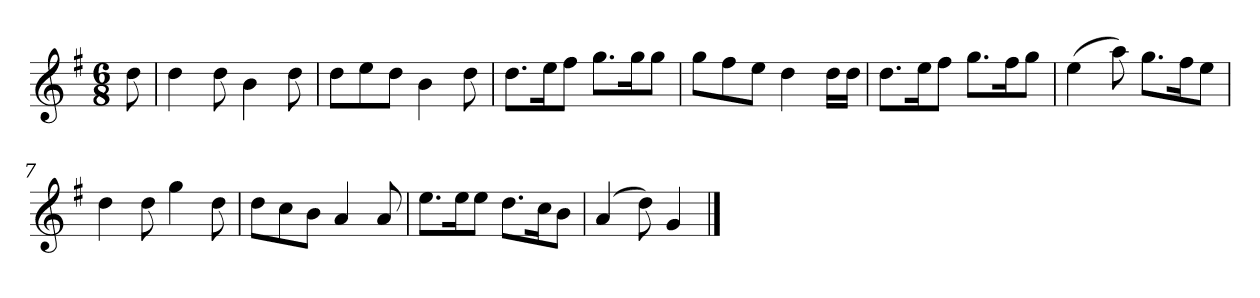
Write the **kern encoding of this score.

**kern
*part1
*staff1
*k[f#]
*M6/8
*MM120
=
8dd
=1
4dd
8dd
4b
8dd
=2
8ddL
8ee
8ddJ
4b
8dd
=3
8.ddL
16eeK
8ff#J
8.ggL
16ggK
8ggJ
=4
8ggL
8ff#
8eeJ
4dd
16ddLL
16ddJJ
=5
8.ddL
16eeK
8ff#J
8.ggL
16ff#K
8ggJ
=6
(4ee
8aa)
8.ggL
16ff#K
8eeJ
=7
4dd
8dd
4gg
8dd
=8
8ddL
8cc
8bJ
4a
8a
=9
8.eeL
16eeK
8eeJ
8.ddL
16ccK
8bJ
=10
(4a
8dd)
4g
==
*-
